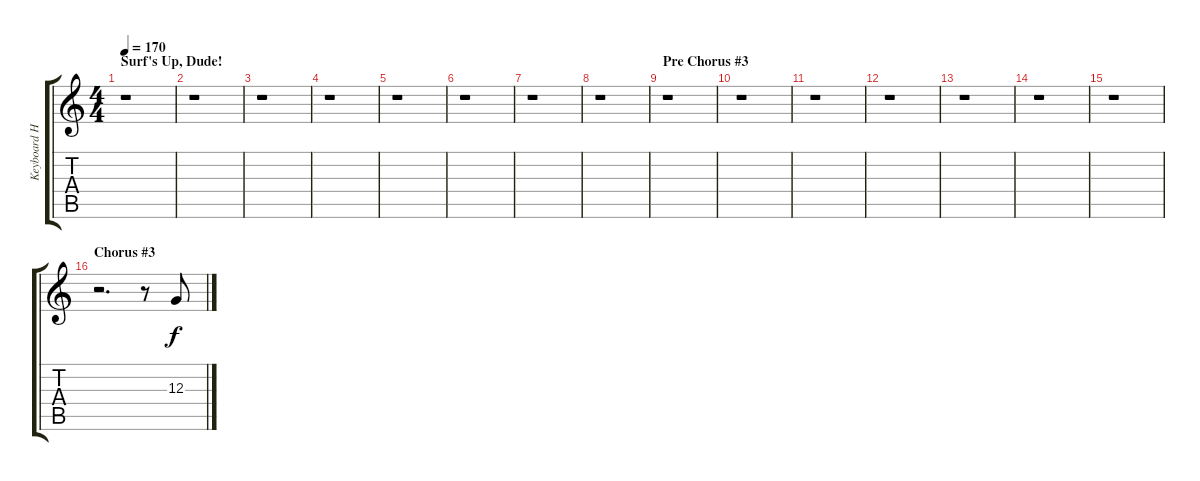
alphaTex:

\track ("Keyboard Hook" "Keyboard H") {instrument dulcimer}
\staff {score tabs}
\tuning (E4 B3 G3 D3 A2 E2) {hide}
\ts (4 4)
\section ("" "Surf's Up, Dude!")
\tempo 170
\clef g2
\ks c
r.1{dy f} |
r.1 |
r.1 |
r.1 |
r.1 |
r.1 |
r.1 |
r.1 |
\section ("" "Pre Chorus #3")
r.1 |
r.1 |
r.1 |
r.1 |
r.1 |
r.1 |
r.1 |
\section ("" "Chorus #3")
r.2{d} r.8 12.3.8
